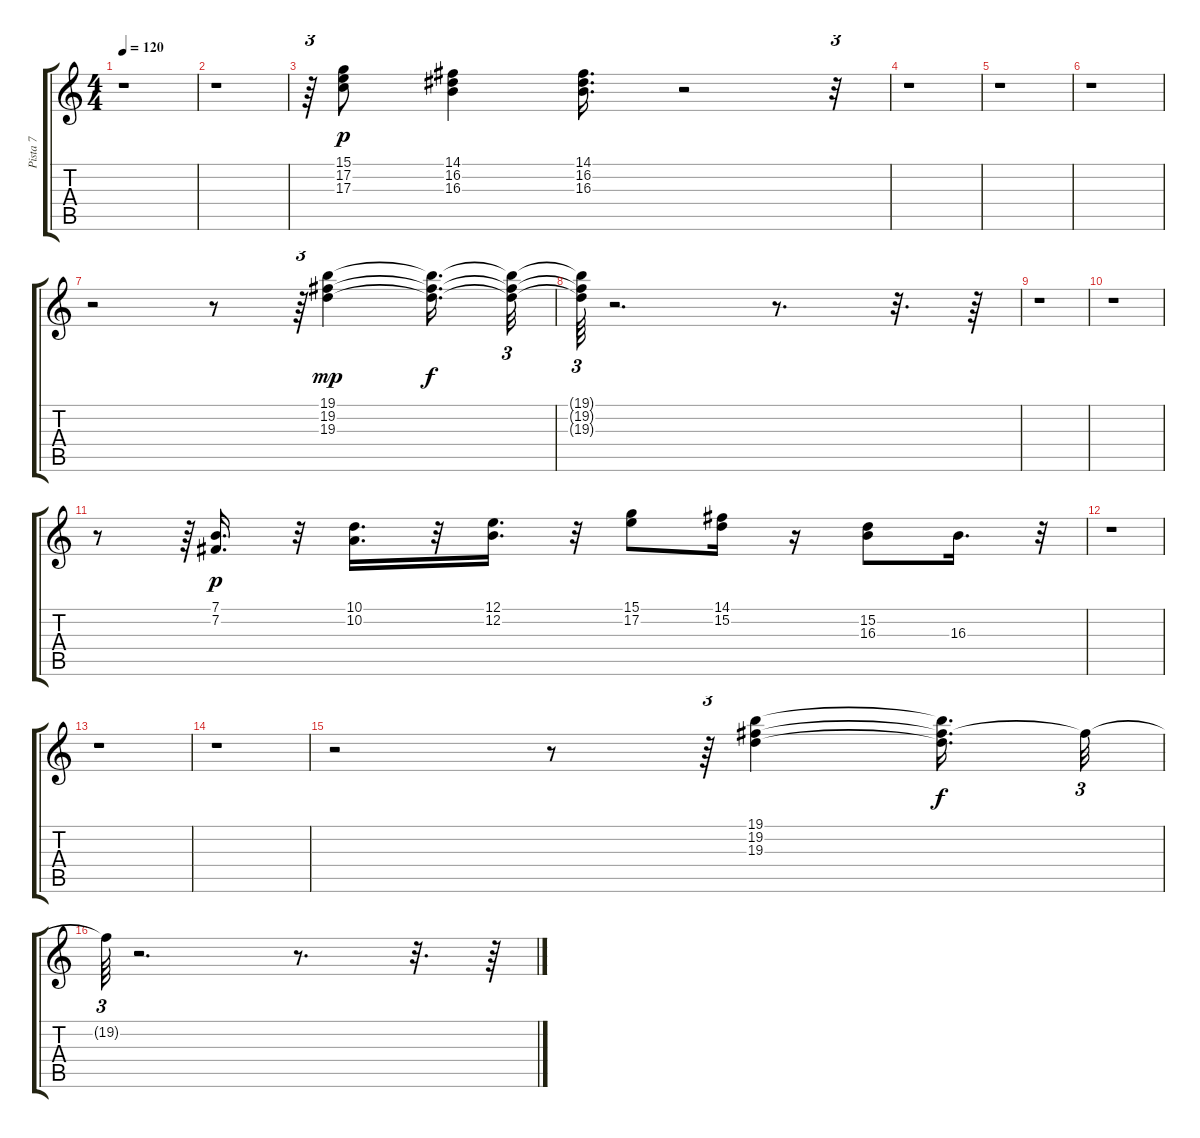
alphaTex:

\track ("Pista 7" "Pista 7") {instrument synthbrass1}
\staff {score tabs}
\tuning (E4 B3 G3 D3 A2 E2) {hide}
\ts (4 4)
\tempo 120
\clef g2
\ks c
r.1{dy f} |
r.1 |
r.64{tu (3 2)} (15.1 17.2 17.3).8{dy p} (14.1 16.2 16.3).4 (14.1 16.2 16.3).16{d} r.2 r.32{tu (3 2)} |
r.1 |
r.1 |
r.1 |
r.2 r.8 r.64{tu (3 2)} (19.1 19.2 19.3).4{dy mp} (19.1{t} 19.2{t} 19.3{t}).16{d dy f} (19.1{t} 19.2{t} 19.3{t}).32{tu (3 2)} |
(19.1{t} 19.2{t} 19.3{t}).64{tu (3 2)} r.2{d} r.8{d} r.32{d} r.64 |
r.1 |
r.1 |
r.8 r.64{tu (3 2)} (7.1 7.2).16{d dy p} r.32 (10.1 10.2).16{d} r.32 (12.1 12.2).16{d} r.32 (15.1 17.2).8 (14.1 15.2).16 r.16 (15.2 16.3).8 16.3.16{d} r.32{tu (3 2)} |
r.1 |
r.1 |
r.1 |
r.2 r.8 r.64{tu (3 2)} (19.1 19.2 19.3).4 (19.1{t} 19.2{t} 19.3{t}).16{d dy f} 19.2{t}.32{tu (3 2)} |
19.2{t}.64{tu (3 2)} r.2{d} r.8{d} r.32{d} r.64
